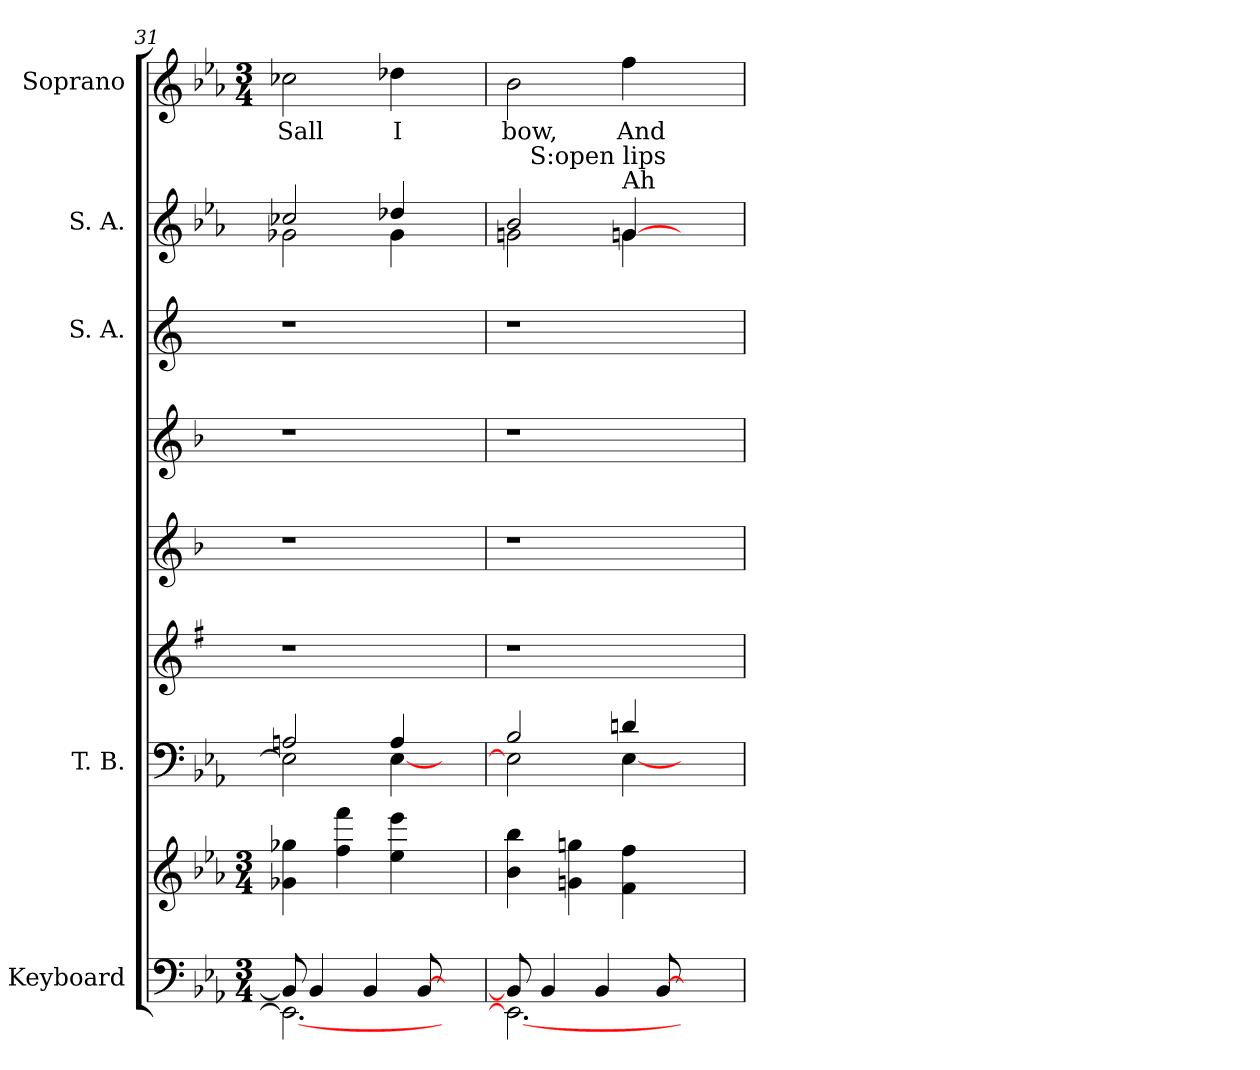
**kern	**kern	**kern	**kern	**kern	**kern	**kern	**kern	**kern	**text
*part8	*part8	*part7	*part6	*part5	*part4	*part3	*part2	*part1	*part1
*staff9	*staff8	*staff7	*staff6	*staff5	*staff4	*staff3	*staff2	*staff1	*staff1
*I"Keyboard	*	*I"T. B.	*	*	*	*I"S. A.	*I"S. A.	*I"Soprano	*
*	*	*I'T. B.	*	*	*	*	*I'S. A.	*I'S.	*
*clefF4	*clefG2	*clefF4	*clefG2	*clefG2	*clefG2	*clefG2	*clefG2	*clefG2	*
*	*	*	*ITrd2c4	*ITrd1c2	*ITrd1c2	*ITrd-2c-3	*	*	*
*k[b-e-a-]	*k[b-e-a-]	*k[b-e-a-]	*k[b-e-a-]	*k[b-e-a-]	*k[b-e-a-]	*k[b-e-a-]	*k[b-e-a-]	*k[b-e-a-]	*
*E-:	*E-:	*E-:	*E-:	*E-:	*E-:	*E-:	*E-:	*E-:	*
*M3/4	*M3/4	*	*	*	*	*	*	*M3/4	*
=31	=31	=31	=31	=31	=31	=31	=31	=31	=31
*^	*	*^	*	*	*	*	*^	*	*
!	!	!	!	!	!	!	!	!	!	!	!	!LO:LY:b
8BB-/]	2.EE-\_	4g-X\ 4gg-X\	2An/	2E-\]	1r	1r	1r	1r	2cc-X/	2g-X\	2cc-X\	Sall
4BB-/	.	.	.	.	.	.	.	.	.	.	.	.
.	.	4ff\ 4fff\	.	.	.	.	.	.	.	.	.	.
4BB-/	.	.	.	.	.	.	.	.	.	.	.	.
!	!	!	!	!	!	!	!	!	!	!	!	!LO:LY:b
.	.	4ee-\ 4eee-\	4A/	[<4E-\	.	.	.	.	4dd-X/	4g-\	4dd-X\	I
[>8BB-/	.	.	.	.	.	.	.	.	.	.	.	.
4ryy	4ryy	4ryy	4ryy	4ryy	.	.	.	.	4ryy	4ryy	4ryy	.
=32	=32	=32	=32	=32	=32	=32	=32	=32	=32	=32	=32	=32
!	!	!	!	!	!	!	!	!	!	!	!	!LO:LY:b
*	*	*	*	*	*	*	*	*	*	*^	*	*
8BB-/]	2.EE-\_	4b-\ 4bb-\	2B-/	2E-\]	1r	1r	1r	1r	2b-/	2gn\	16.ryy	2b-\	bow,
!	!	!	!	!	!	!	!	!	!	!	!LO:TX:a:t=S&colon;open lips	!	!
.	.	.	.	.	.	.	.	.	.	.	2ryy	.	.
4BB-/	.	.	.	.	.	.	.	.	.	.	.	.	.
.	.	4gn\ 4ggn\	.	.	.	.	.	.	.	.	.	.	.
4BB-/	.	.	.	.	.	.	.	.	.	.	.	.	.
!	!	!	!	!	!	!	!	!	!LO:TX:a:t=Ah	!	!	!	!
!	!	!	!	!	!	!	!	!	!	!	!	!	!LO:LY:b
.	.	4f\ 4ff\	4dn/	[<4E-\	.	.	.	.	[>4gn/	4g\	.	4ff\	And
.	.	.	.	.	.	.	.	.	.	.	4ryy	.	.
[>8BB-/	.	.	.	.	.	.	.	.	.	.	.	.	.
4ryy	4ryy	4ryy	4ryy	4ryy	.	.	.	.	4ryy	4ryy	.	4ryy	.
.	.	.	.	.	.	.	.	.	.	.	8ryy	.	.
.	.	.	.	.	.	.	.	.	.	.	32ryy	.	.
*v	*v	*	*v	*v	*	*	*	*	*v	*v	*v	*	*
=	=	=	=	=	=	=	=	=	=
*-	*-	*-	*-	*-	*-	*-	*-	*-	*-
